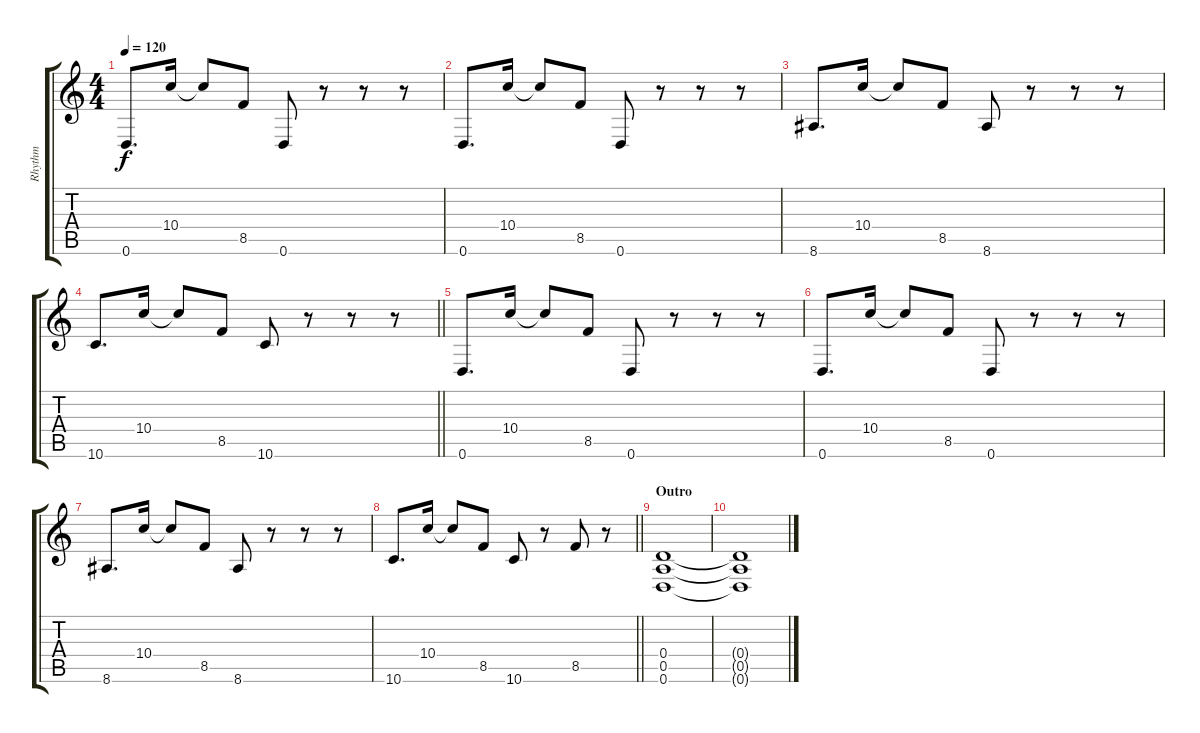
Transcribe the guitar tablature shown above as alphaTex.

\track ("Rhythm" "Rhythm") {instrument acousticguitarsteel}
\staff {score tabs}
\tuning (E4 B3 G3 D3 A2 D2) {hide}
\ts (4 4)
\tempo 120
\clef g2
\ks c
0.6.8{d dy f} 10.4.16 10.4{t}.8 8.5.8 0.6.8 r.8 r.8 r.8 |
0.6.8{d} 10.4.16 10.4{t}.8 8.5.8 0.6.8 r.8 r.8 r.8 |
8.6.8{d} 10.4.16 10.4{t}.8 8.5.8 8.6.8 r.8 r.8 r.8 |
\barLineRight lightlight
10.6.8{d} 10.4.16 10.4{t}.8 8.5.8 10.6.8 r.8 r.8 r.8 |
0.6.8{d} 10.4.16 10.4{t}.8 8.5.8 0.6.8 r.8 r.8 r.8 |
0.6.8{d} 10.4.16 10.4{t}.8 8.5.8 0.6.8 r.8 r.8 r.8 |
8.6.8{d} 10.4.16 10.4{t}.8 8.5.8 8.6.8 r.8 r.8 r.8 |
\barLineRight lightlight
10.6.8{d} 10.4.16 10.4{t}.8 8.5.8 10.6.8 r.8 8.5.8 r.8 |
\section ("" "Outro")
(0.4 0.5 0.6).1 |
(0.4{t} 0.5{t} 0.6{t}).1
